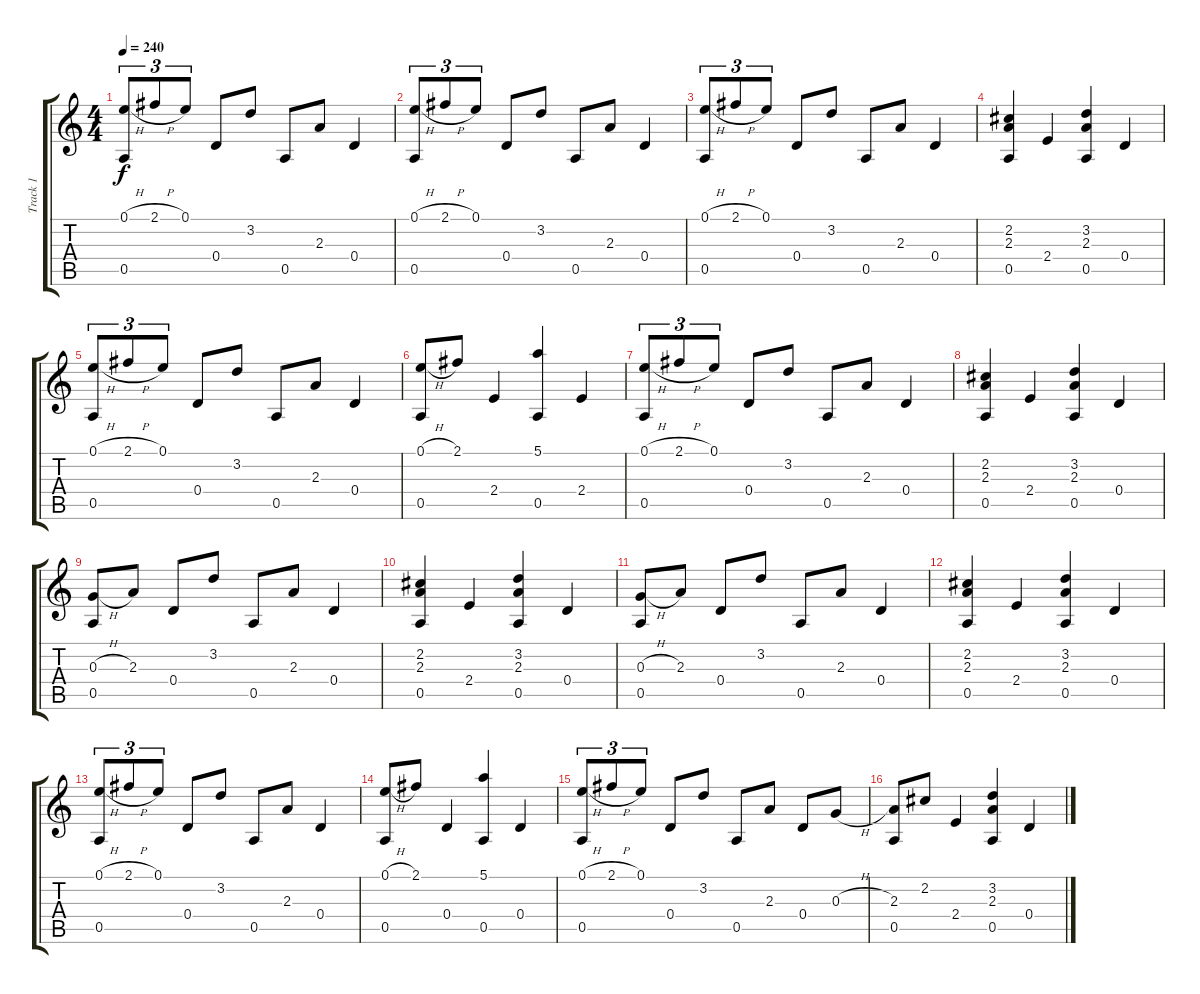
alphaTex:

\track ("Track 1" "Track 1") {instrument acousticguitarsteel}
\staff {score tabs}
\tuning (E4 B3 G3 D3 A2 E2) {hide}
\ts (4 4)
\tempo 240
\clef g2
\ks c
(0.1{h} 0.5).8{tu (3 2) dy f} 2.1{h}.8{tu (3 2)} 0.1.8{tu (3 2)} 0.4.8 3.2.8 0.5.8 2.3.8 0.4.4 |
(0.1{h} 0.5).8{tu (3 2)} 2.1{h}.8{tu (3 2)} 0.1.8{tu (3 2)} 0.4.8 3.2.8 0.5.8 2.3.8 0.4.4 |
(0.1{h} 0.5).8{tu (3 2)} 2.1{h}.8{tu (3 2)} 0.1.8{tu (3 2)} 0.4.8 3.2.8 0.5.8 2.3.8 0.4.4 |
(2.2 2.3 0.5).4 2.4.4 (3.2 2.3 0.5).4 0.4.4 |
(0.1{h} 0.5).8{tu (3 2)} 2.1{h}.8{tu (3 2)} 0.1.8{tu (3 2)} 0.4.8 3.2.8 0.5.8 2.3.8 0.4.4 |
(0.1{h} 0.5).8 2.1.8 2.4.4 (5.1 0.5).4 2.4.4 |
(0.1{h} 0.5).8{tu (3 2)} 2.1{h}.8{tu (3 2)} 0.1.8{tu (3 2)} 0.4.8 3.2.8 0.5.8 2.3.8 0.4.4 |
(2.2 2.3 0.5).4 2.4.4 (3.2 2.3 0.5).4 0.4.4 |
(0.3{h} 0.5).8 2.3.8 0.4.8 3.2.8 0.5.8 2.3.8 0.4.4 |
(2.2 2.3 0.5).4 2.4.4 (3.2 2.3 0.5).4 0.4.4 |
(0.3{h} 0.5).8 2.3.8 0.4.8 3.2.8 0.5.8 2.3.8 0.4.4 |
(2.2 2.3 0.5).4 2.4.4 (3.2 2.3 0.5).4 0.4.4 |
(0.1{h} 0.5).8{tu (3 2)} 2.1{h}.8{tu (3 2)} 0.1.8{tu (3 2)} 0.4.8 3.2.8 0.5.8 2.3.8 0.4.4 |
(0.1{h} 0.5).8 2.1.8 0.4.4 (5.1 0.5).4 0.4.4 |
(0.1{h} 0.5).8{tu (3 2)} 2.1{h}.8{tu (3 2)} 0.1.8{tu (3 2)} 0.4.8 3.2.8 0.5.8 2.3.8 0.4.8 0.3{h}.8 |
(2.3 0.5).8 2.2.8 2.4.4 (3.2 2.3 0.5).4 0.4.4
